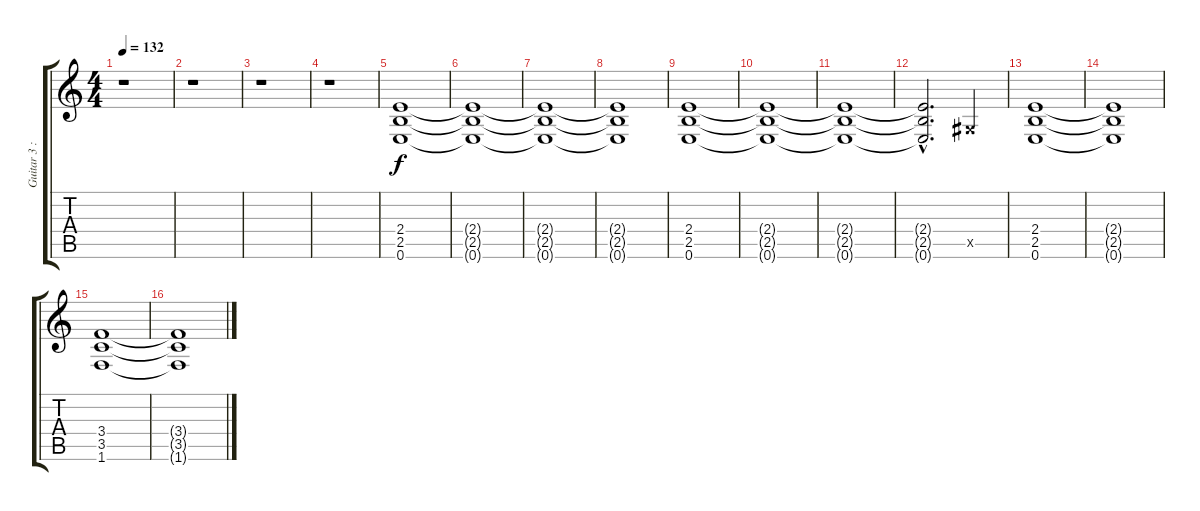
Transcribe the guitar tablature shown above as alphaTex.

\track ("Guitar 3 : Rafael" "Guitar 3 :") {instrument overdrivenguitar}
\staff {score tabs}
\tuning (E4 B3 G3 D3 A2 E2) {hide}
\ts (4 4)
\tempo 132
\clef g2
\ks c
r.1{dy f} |
r.1 |
r.1 |
r.1 |
(2.4 2.5 0.6).1 |
(2.4{t} 2.5{t} 0.6{t}).1 |
(2.4{t} 2.5{t} 0.6{t}).1 |
(2.4{t} 2.5{t} 0.6{t}).1 |
(2.4 2.5 0.6).1 |
(2.4{t} 2.5{t} 0.6{t}).1 |
(2.4{t} 2.5{t} 0.6{t}).1 |
(2.4{hac t} 2.5{hac t} 0.6{hac t}).2{d} -1.5{x}.4 |
(2.4 2.5 0.6).1 |
(2.4{t} 2.5{t} 0.6{t}).1 |
(3.4 3.5 1.6).1 |
(3.4{t} 3.5{t} 1.6{t}).1
